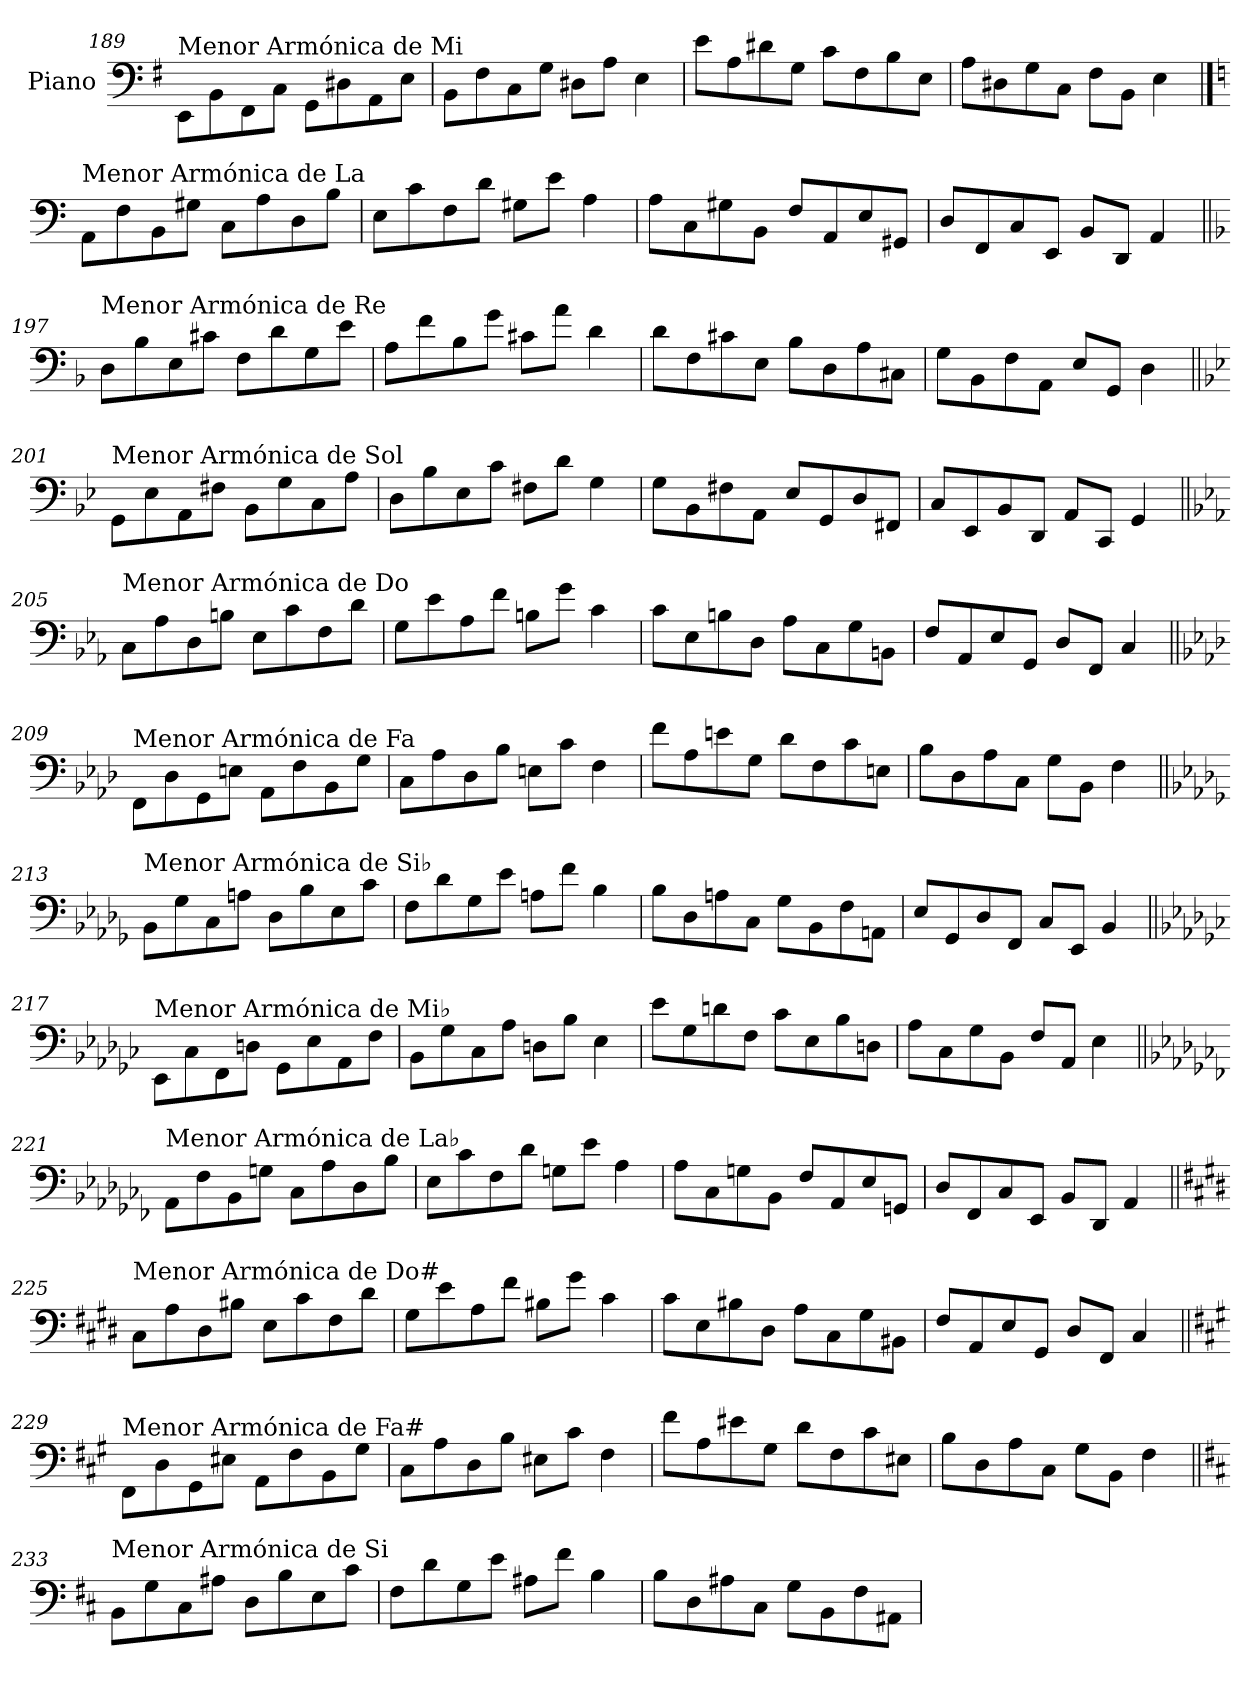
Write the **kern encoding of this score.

**kern
*part1
*staff1
*I"Piano
*I'Pno.
!!LO:LB:g=z
*clefF4
*k[f#]
=189
!LO:TX:a:t=Menor Armónica de Mi
8EE\L
8BB\
8FF#\
8C\J
8GG\L
8D#X\
8AA\
8E\J
=190
8BB\L
8F#\
8C\
8G\J
8D#X\L
8A\J
4E\
=191
8e\L
8A\
8d#X\
8G\J
8c\L
8F#\
8B\
8E\J
=192
8A\L
8D#X\
8G\
8C\J
8F#\L
8BB\J
4E\
!!LO:PB:g=z
==193
*k[]
!LO:TX:a:t=Menor Armónica de La
8AA\L
8F\
8BB\
8G#X\J
8C\L
8A\
8D\
8B\J
=194
8E\L
8c\
8F\
8d\J
8G#X\L
8e\J
4A\
=195
8A\L
8C\
8G#X\
8BB\J
8F/L
8AA/
8E/
8GG#X/J
=196
8D/L
8FF/
8C/
8EE/J
8BB/L
8DD/J
4AA/
!!LO:LB:g=z
=197||
*k[b-]
!LO:TX:a:t=Menor Armónica de Re
8D\L
8B-\
8E\
8c#X\J
8F\L
8d\
8G\
8e\J
=198
8A\L
8f\
8B-\
8g\J
8c#X\L
8a\J
4d\
=199
8d\L
8F\
8c#X\
8E\J
8B-\L
8D\
8A\
8C#X\J
=200
8G\L
8BB-\
8F\
8AA\J
8E/L
8GG/J
4D\
!!LO:LB:g=z
=201||
*k[b-e-]
!LO:TX:a:t=Menor Armónica de Sol
8GG\L
8E-\
8AA\
8F#X\J
8BB-\L
8G\
8C\
8A\J
=202
8D\L
8B-\
8E-\
8c\J
8F#X\L
8d\J
4G\
=203
8G\L
8BB-\
8F#X\
8AA\J
8E-/L
8GG/
8D/
8FF#X/J
=204
8C/L
8EE-/
8BB-/
8DD/J
8AA/L
8CC/J
4GG/
!!LO:LB:g=z
=205||
*k[b-e-a-]
!LO:TX:a:t=Menor Armónica de Do
8C\L
8A-\
8D\
8Bn\J
8E-\L
8c\
8F\
8d\J
=206
8G\L
8e-\
8A-\
8f\J
8Bn\L
8g\J
4c\
=207
8c\L
8E-\
8Bn\
8D\J
8A-\L
8C\
8G\
8BBn\J
=208
8F/L
8AA-/
8E-/
8GG/J
8D/L
8FF/J
4C/
!!LO:LB:g=z
=209||
*k[b-e-a-d-]
!LO:TX:a:t=Menor Armónica de Fa
8FF\L
8D-\
8GG\
8En\J
8AA-\L
8F\
8BB-\
8G\J
=210
8C\L
8A-\
8D-\
8B-\J
8En\L
8c\J
4F\
=211
8f\L
8A-\
8en\
8G\J
8d-\L
8F\
8c\
8En\J
=212
8B-\L
8D-\
8A-\
8C\J
8G\L
8BB-\J
4F\
!!LO:LB:g=z
=213||
*k[b-e-a-d-g-]
!LO:TX:a:t=Menor Armónica de Si♭
8BB-\L
8G-\
8C\
8An\J
8D-\L
8B-\
8E-\
8c\J
=214
8F\L
8d-\
8G-\
8e-\J
8An\L
8f\J
4B-\
=215
8B-\L
8D-\
8An\
8C\J
8G-\L
8BB-\
8F\
8AAn\J
=216
8E-/L
8GG-/
8D-/
8FF/J
8C/L
8EE-/J
4BB-/
!!LO:PB:g=z
=217||
*k[b-e-a-d-g-c-]
!LO:TX:a:t=Menor Armónica de Mi♭
8EE-\L
8C-\
8FF\
8Dn\J
8GG-\L
8E-\
8AA-\
8F\J
=218
8BB-\L
8G-\
8C-\
8A-\J
8Dn\L
8B-\J
4E-\
=219
8e-\L
8G-\
8dn\
8F\J
8c-\L
8E-\
8B-\
8Dn\J
=220
8A-\L
8C-\
8G-\
8BB-\J
8F/L
8AA-/J
4E-\
!!LO:LB:g=z
=221||
*k[b-e-a-d-g-c-f-]
!LO:TX:a:t=Menor Armónica de La♭
8AA-\L
8F-\
8BB-\
8Gn\J
8C-\L
8A-\
8D-\
8B-\J
=222
8E-\L
8c-\
8F-\
8d-\J
8Gn\L
8e-\J
4A-\
=223
8A-\L
8C-\
8Gn\
8BB-\J
8F-/L
8AA-/
8E-/
8GGn/J
=224
8D-/L
8FF-/
8C-/
8EE-/J
8BB-/L
8DD-/J
4AA-/
!!LO:LB:g=z
=225||
*k[f#c#g#d#]
!LO:TX:a:t=Menor Armónica de Do#
8C#\L
8A\
8D#\
8B#X\J
8E\L
8c#\
8F#\
8d#\J
=226
8G#\L
8e\
8A\
8f#\J
8B#X\L
8g#\J
4c#\
=227
8c#\L
8E\
8B#X\
8D#\J
8A\L
8C#\
8G#\
8BB#X\J
=228
8F#/L
8AA/
8E/
8GG#/J
8D#/L
8FF#/J
4C#/
!!LO:LB:g=z
=229||
*k[f#c#g#]
!LO:TX:a:t=Menor Armónica de Fa#
8FF#\L
8D\
8GG#\
8E#X\J
8AA\L
8F#\
8BB\
8G#\J
=230
8C#\L
8A\
8D\
8B\J
8E#X\L
8c#\J
4F#\
=231
8f#\L
8A\
8e#X\
8G#\J
8d\L
8F#\
8c#\
8E#X\J
=232
8B\L
8D\
8A\
8C#\J
8G#\L
8BB\J
4F#\
!!LO:LB:g=z
=233||
*k[f#c#]
!LO:TX:a:t=Menor Armónica de Si
8BB\L
8G\
8C#\
8A#X\J
8D\L
8B\
8E\
8c#\J
=234
8F#\L
8d\
8G\
8e\J
8A#X\L
8f#\J
4B\
=235
8B\L
8D\
8A#X\
8C#\J
8G\L
8BB\
8F#\
8AA#X\J
=
*-
